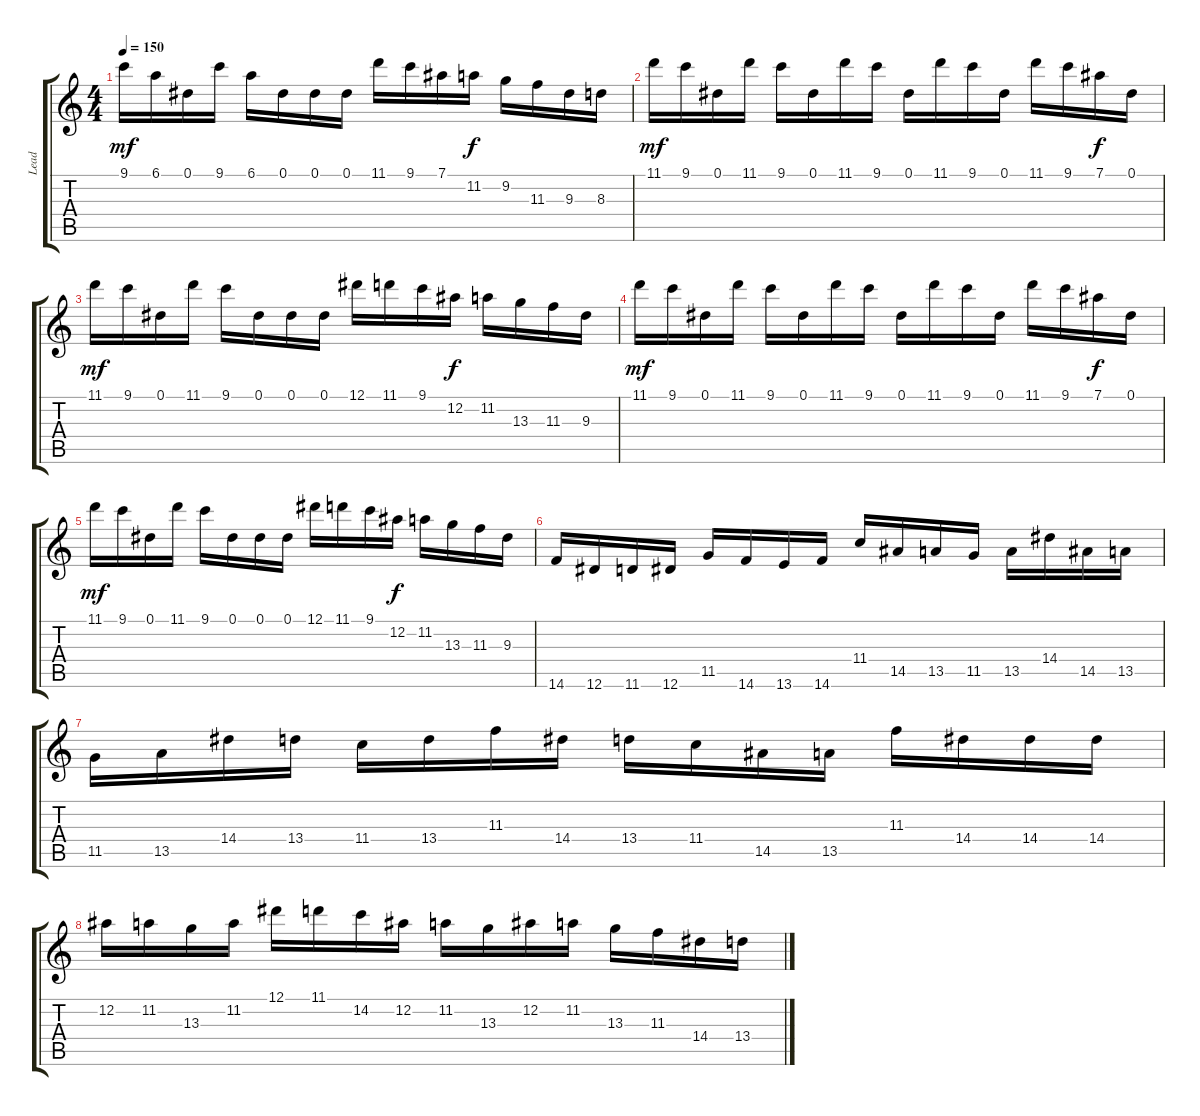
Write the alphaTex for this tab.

\track ("Lead" "Lead") {instrument distortionguitar}
\staff {score tabs}
\tuning (Eb4 Bb3 Gb3 Db3 Ab2 Eb2) {hide}
\ts (4 4)
\tempo 150
\clef g2
\ks c
9.1.16{dy mf} 6.1.16 0.1.16 9.1.16 6.1.16 0.1.16 0.1.16 0.1.16 11.1.16 9.1.16 7.1.16 11.2.16{dy f} 9.2.16 11.3.16 9.3.16 8.3.16 |
11.1.16{dy mf} 9.1.16 0.1.16 11.1.16 9.1.16 0.1.16 11.1.16 9.1.16 0.1.16 11.1.16 9.1.16 0.1.16 11.1.16 9.1.16 7.1.16{dy f} 0.1.16 |
11.1.16{dy mf} 9.1.16 0.1.16 11.1.16 9.1.16 0.1.16 0.1.16 0.1.16 12.1.16 11.1.16 9.1.16 12.2.16{dy f} 11.2.16 13.3.16 11.3.16 9.3.16 |
11.1.16{dy mf} 9.1.16 0.1.16 11.1.16 9.1.16 0.1.16 11.1.16 9.1.16 0.1.16 11.1.16 9.1.16 0.1.16 11.1.16 9.1.16 7.1.16{dy f} 0.1.16 |
11.1.16{dy mf} 9.1.16 0.1.16 11.1.16 9.1.16 0.1.16 0.1.16 0.1.16 12.1.16 11.1.16 9.1.16 12.2.16{dy f} 11.2.16 13.3.16 11.3.16 9.3.16 |
14.6.16 12.6.16 11.6.16 12.6.16 11.5.16 14.6.16 13.6.16 14.6.16 11.4.16 14.5.16 13.5.16 11.5.16 13.5.16 14.4.16 14.5.16 13.5.16 |
11.5.16 13.5.16 14.4.16 13.4.16 11.4.16 13.4.16 11.3.16 14.4.16 13.4.16 11.4.16 14.5.16 13.5.16 11.3.16 14.4.16 14.4.16 14.4.16 |
12.2.16 11.2.16 13.3.16 11.2.16 12.1.16 11.1.16 14.2.16 12.2.16 11.2.16 13.3.16 12.2.16 11.2.16 13.3.16 11.3.16 14.4.16 13.4.16
